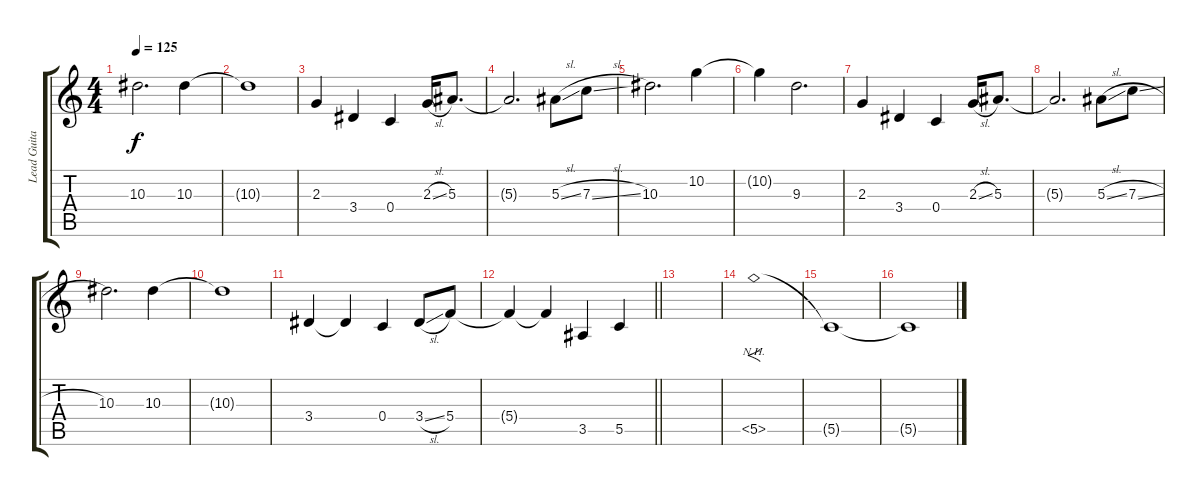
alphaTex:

\track ("Lead Guitar" "Lead Guita") {instrument electricguitarjazz}
\staff {score tabs}
\tuning (D4 A3 F3 C3 G2 C2) {hide}
\ts (4 4)
\tempo 125
\clef g2
\ks c
10.3.2{d dy f} 10.3.4 |
10.3{t}.1 |
2.3.4 3.4.4 0.4.4 2.3{sl}.16 5.3.8{d} |
5.3{t}.2{d} 5.3{sl}.8 7.3{sl}.8 |
10.3.2{d} 10.2.4 |
10.2{t}.4 9.3.2{d} |
2.3.4 3.4.4 0.4.4 2.3{sl}.16 5.3.8{d} |
5.3{t}.2{d} 5.3{sl}.8 7.3{sl}.8 |
10.3.2{d} 10.3.4 |
10.3{t}.1 |
3.4.4 3.4{t}.4 0.4.4 3.4{sl}.8 5.4.8 |
\barLineRight lightlight
5.4{t}.4 5.4{t}.4 3.5.4 5.5.4 |
\section ("" "")
|
5.5{nh}.1{f} |
5.5{t}.1 |
5.5{t}.1
